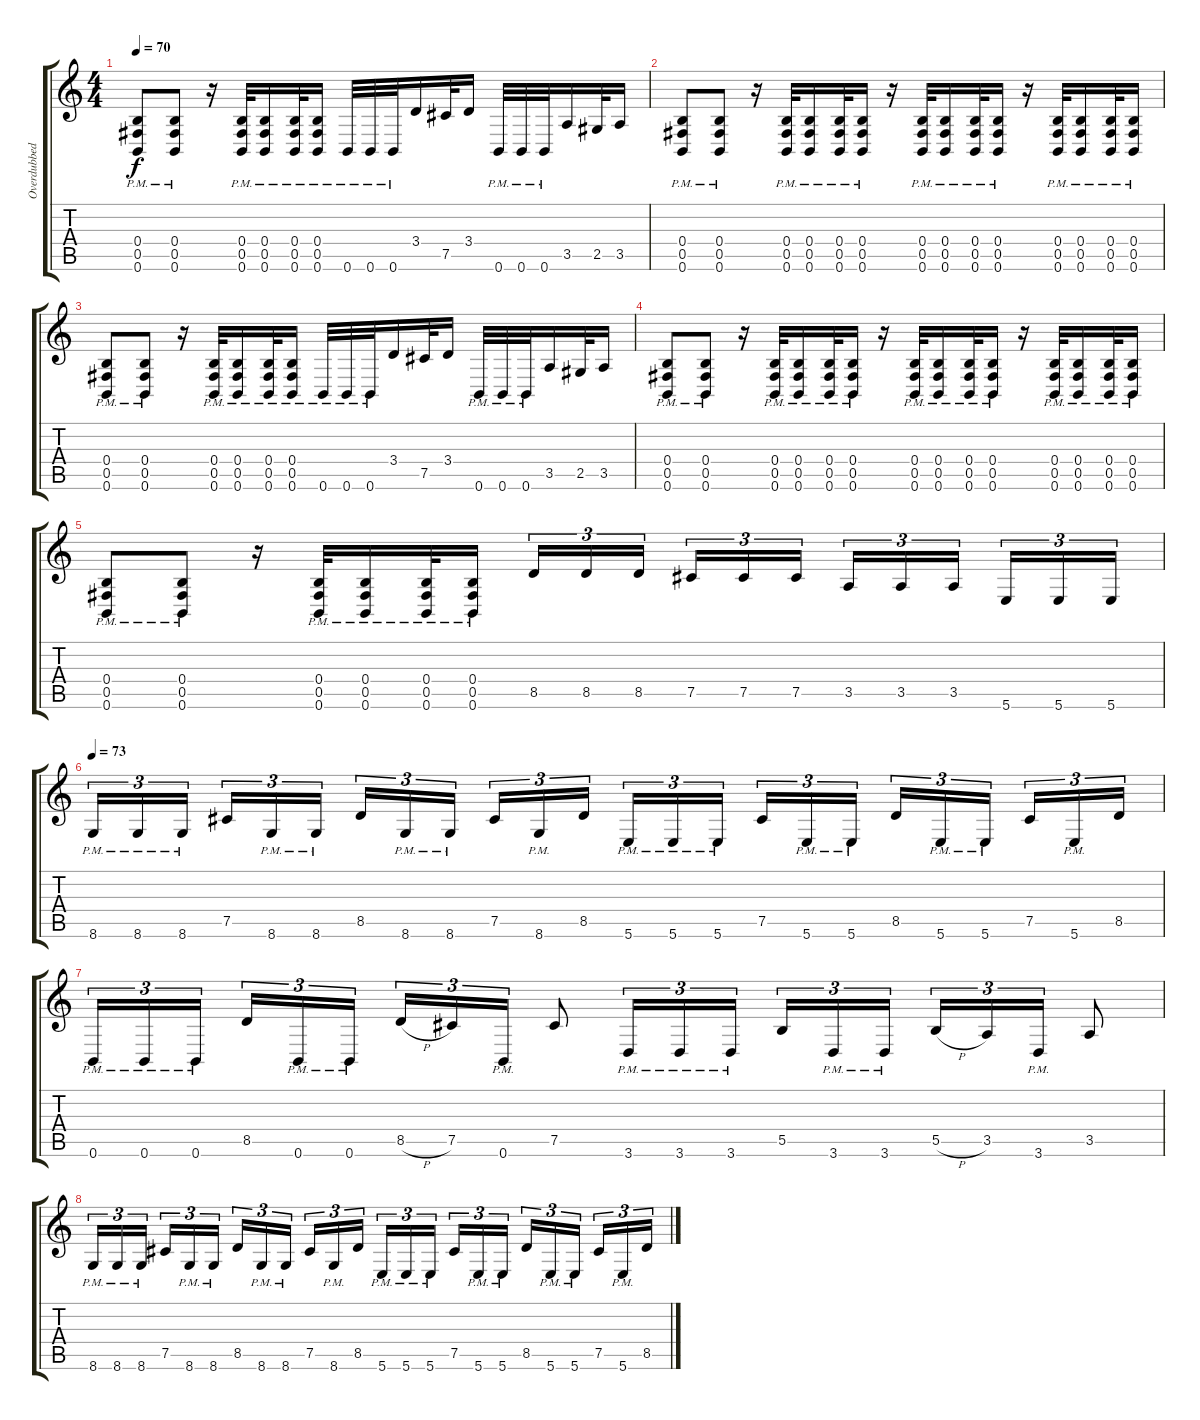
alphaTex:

\track ("Overdubbed Left Guitar" "Overdubbed") {instrument distortionguitar}
\staff {score tabs}
\tuning (Db4 Ab3 E3 B2 Gb2 B1) {hide}
\ts (4 4)
\tempo 70
\clef g2
\ks c
(0.4{pm} 0.5{pm} 0.6{pm}).8{dy f} (0.4{pm} 0.5{pm} 0.6{pm}).8 r.16 (0.4{pm} 0.5{pm} 0.6{pm}).32 (0.4{pm} 0.5{pm} 0.6{pm}).16 (0.4{pm} 0.5{pm} 0.6{pm}).32 (0.4{pm} 0.5{pm} 0.6{pm}).16 0.6{pm}.32 0.6{pm}.32 0.6{pm}.32 3.4.16 7.5.32 3.4.16 0.6{pm}.32 0.6{pm}.32 0.6{pm}.32 3.5.16 2.5.32 3.5.16 |
(0.4{pm} 0.5{pm} 0.6{pm}).8 (0.4{pm} 0.5{pm} 0.6{pm}).8 r.16 (0.4{pm} 0.5{pm} 0.6{pm}).32 (0.4{pm} 0.5{pm} 0.6{pm}).16 (0.4{pm} 0.5{pm} 0.6{pm}).32 (0.4{pm} 0.5{pm} 0.6{pm}).16 r.16 (0.4{pm} 0.5{pm} 0.6{pm}).32 (0.4{pm} 0.5{pm} 0.6{pm}).16 (0.4{pm} 0.5{pm} 0.6{pm}).32 (0.4{pm} 0.5{pm} 0.6{pm}).16 r.16 (0.4{pm} 0.5{pm} 0.6{pm}).32 (0.4{pm} 0.5{pm} 0.6{pm}).16 (0.4{pm} 0.5{pm} 0.6{pm}).32 (0.4{pm} 0.5{pm} 0.6{pm}).16 |
(0.4{pm} 0.5{pm} 0.6{pm}).8 (0.4{pm} 0.5{pm} 0.6{pm}).8 r.16 (0.4{pm} 0.5{pm} 0.6{pm}).32 (0.4{pm} 0.5{pm} 0.6{pm}).16 (0.4{pm} 0.5{pm} 0.6{pm}).32 (0.4{pm} 0.5{pm} 0.6{pm}).16 0.6{pm}.32 0.6{pm}.32 0.6{pm}.32 3.4.16 7.5.32 3.4.16 0.6{pm}.32 0.6{pm}.32 0.6{pm}.32 3.5.16 2.5.32 3.5.16 |
(0.4{pm} 0.5{pm} 0.6{pm}).8 (0.4{pm} 0.5{pm} 0.6{pm}).8 r.16 (0.4{pm} 0.5{pm} 0.6{pm}).32 (0.4{pm} 0.5{pm} 0.6{pm}).16 (0.4{pm} 0.5{pm} 0.6{pm}).32 (0.4{pm} 0.5{pm} 0.6{pm}).16 r.16 (0.4{pm} 0.5{pm} 0.6{pm}).32 (0.4{pm} 0.5{pm} 0.6{pm}).16 (0.4{pm} 0.5{pm} 0.6{pm}).32 (0.4{pm} 0.5{pm} 0.6{pm}).16 r.16 (0.4{pm} 0.5{pm} 0.6{pm}).32 (0.4{pm} 0.5{pm} 0.6{pm}).16 (0.4{pm} 0.5{pm} 0.6{pm}).32 (0.4{pm} 0.5{pm} 0.6{pm}).16 |
(0.4{pm} 0.5{pm} 0.6{pm}).8 (0.4{pm} 0.5{pm} 0.6{pm}).8 r.16 (0.4{pm} 0.5{pm} 0.6{pm}).32 (0.4{pm} 0.5{pm} 0.6{pm}).16 (0.4{pm} 0.5{pm} 0.6{pm}).32 (0.4{pm} 0.5{pm} 0.6{pm}).16 8.5.16{tu (3 2)} 8.5.16{tu (3 2)} 8.5.16{tu (3 2)} 7.5.16{tu (3 2)} 7.5.16{tu (3 2)} 7.5.16{tu (3 2)} 3.5.16{tu (3 2)} 3.5.16{tu (3 2)} 3.5.16{tu (3 2)} 5.6.16{tu (3 2)} 5.6.16{tu (3 2)} 5.6.16{tu (3 2)} |
\tempo 73
8.6{pm}.16{tu (3 2)} 8.6{pm}.16{tu (3 2)} 8.6{pm}.16{tu (3 2)} 7.5.16{tu (3 2)} 8.6{pm}.16{tu (3 2)} 8.6{pm}.16{tu (3 2)} 8.5.16{tu (3 2)} 8.6{pm}.16{tu (3 2)} 8.6{pm}.16{tu (3 2)} 7.5.16{tu (3 2)} 8.6{pm}.16{tu (3 2)} 8.5.16{tu (3 2)} 5.6{pm}.16{tu (3 2)} 5.6{pm}.16{tu (3 2)} 5.6{pm}.16{tu (3 2)} 7.5.16{tu (3 2)} 5.6{pm}.16{tu (3 2)} 5.6{pm}.16{tu (3 2)} 8.5.16{tu (3 2)} 5.6{pm}.16{tu (3 2)} 5.6{pm}.16{tu (3 2)} 7.5.16{tu (3 2)} 5.6{pm}.16{tu (3 2)} 8.5.16{tu (3 2)} |
0.6{pm}.16{tu (3 2)} 0.6{pm}.16{tu (3 2)} 0.6{pm}.16{tu (3 2)} 8.5.16{tu (3 2)} 0.6{pm}.16{tu (3 2)} 0.6{pm}.16{tu (3 2)} 8.5{h}.16{tu (3 2)} 7.5.16{tu (3 2)} 0.6{pm}.16{tu (3 2)} 7.5.8 3.6{pm}.16{tu (3 2)} 3.6{pm}.16{tu (3 2)} 3.6{pm}.16{tu (3 2)} 5.5.16{tu (3 2)} 3.6{pm}.16{tu (3 2)} 3.6{pm}.16{tu (3 2)} 5.5{h}.16{tu (3 2)} 3.5.16{tu (3 2)} 3.6{pm}.16{tu (3 2)} 3.5.8 |
8.6{pm}.16{tu (3 2)} 8.6{pm}.16{tu (3 2)} 8.6{pm}.16{tu (3 2)} 7.5.16{tu (3 2)} 8.6{pm}.16{tu (3 2)} 8.6{pm}.16{tu (3 2)} 8.5.16{tu (3 2)} 8.6{pm}.16{tu (3 2)} 8.6{pm}.16{tu (3 2)} 7.5.16{tu (3 2)} 8.6{pm}.16{tu (3 2)} 8.5.16{tu (3 2)} 5.6{pm}.16{tu (3 2)} 5.6{pm}.16{tu (3 2)} 5.6{pm}.16{tu (3 2)} 7.5.16{tu (3 2)} 5.6{pm}.16{tu (3 2)} 5.6{pm}.16{tu (3 2)} 8.5.16{tu (3 2)} 5.6{pm}.16{tu (3 2)} 5.6{pm}.16{tu (3 2)} 7.5.16{tu (3 2)} 5.6{pm}.16{tu (3 2)} 8.5.16{tu (3 2)}
